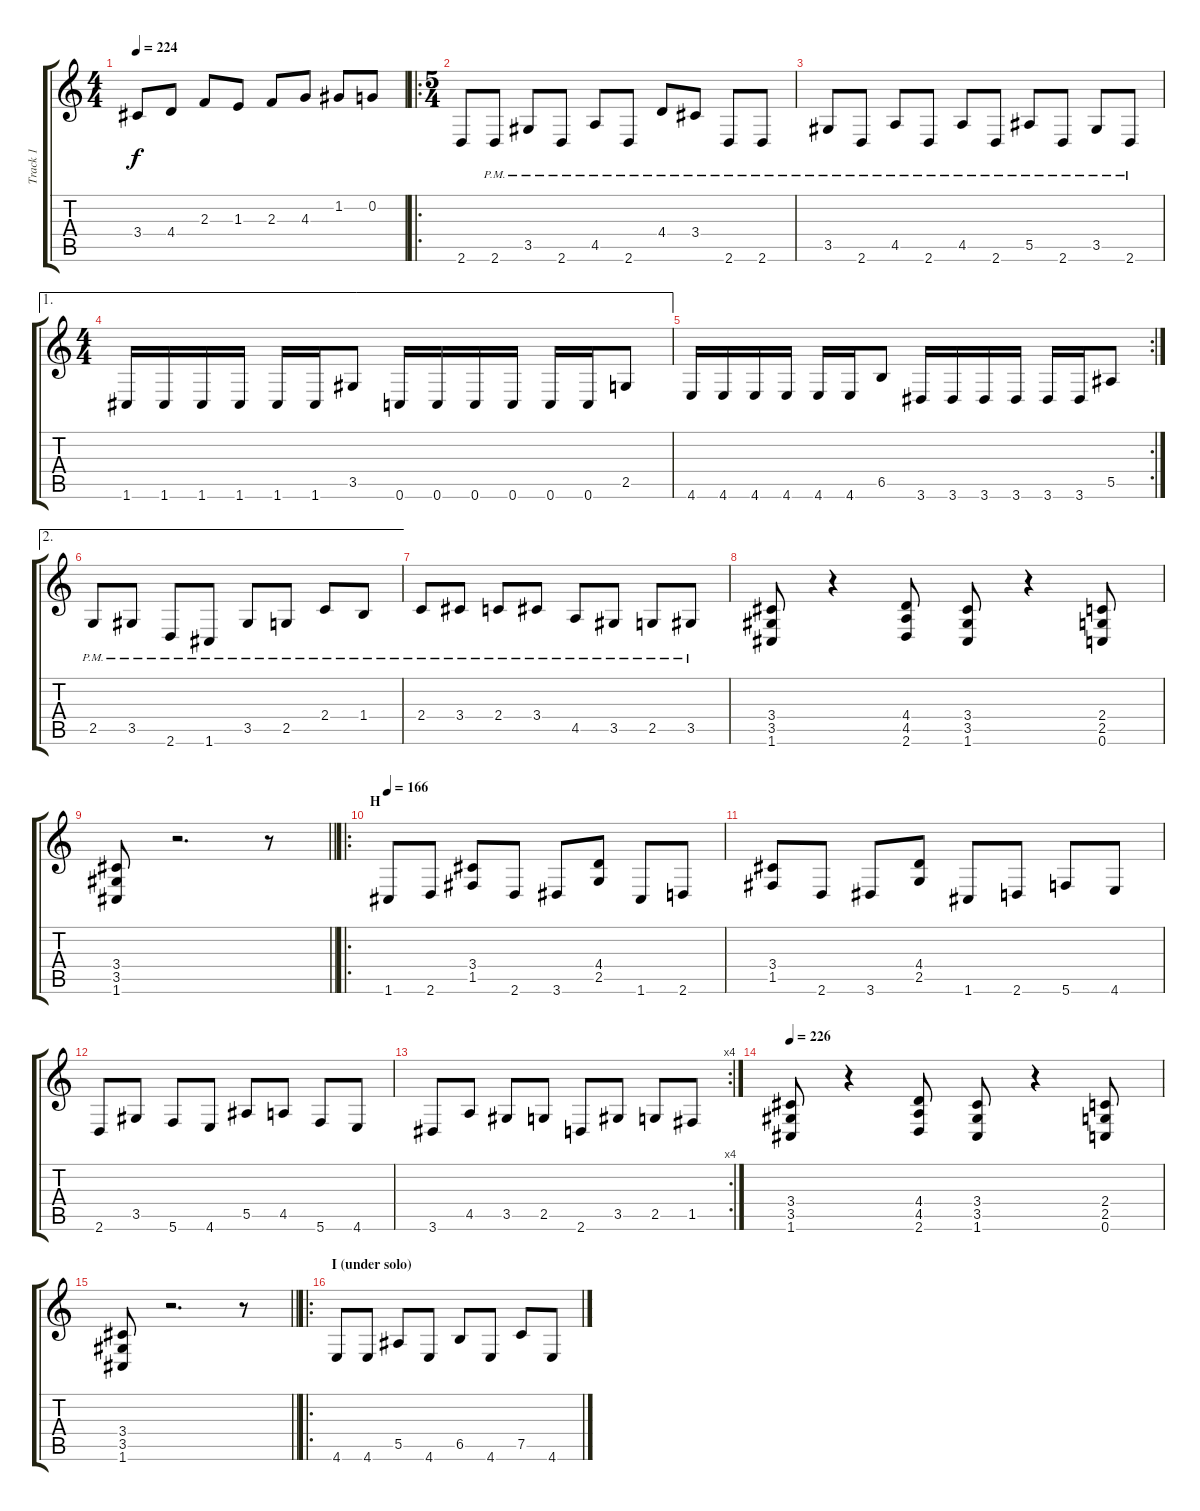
\track ("Track 1" "Track 1") {instrument distortionguitar}
\staff {score tabs}
\tuning (C4 G3 Eb3 Bb2 F2 C2) {hide}
\ts (4 4)
\tempo 224
\clef g2
\ks c
3.4.8{dy f} 4.4.8 2.3.8 1.3.8 2.3.8 4.3.8 1.2.8 0.2.8 |
\ro
\ts (5 4)
2.6.8 2.6{pm}.8 3.5{pm}.8 2.6{pm}.8 4.5{pm}.8 2.6{pm}.8 4.4{pm}.8 3.4{pm}.8 2.6{pm}.8 2.6{pm}.8 |
3.5{pm}.8 2.6{pm}.8 4.5{pm}.8 2.6{pm}.8 4.5{pm}.8 2.6{pm}.8 5.5{pm}.8 2.6{pm}.8 3.5{pm}.8 2.6{pm}.8 |
\ae 1
\ts (4 4)
1.6.16 1.6.16 1.6.16 1.6.16 1.6.16 1.6.16 3.5.8 0.6.16 0.6.16 0.6.16 0.6.16 0.6.16 0.6.16 2.5.8 |
\rc 2
4.6.16 4.6.16 4.6.16 4.6.16 4.6.16 4.6.16 6.5.8 3.6.16 3.6.16 3.6.16 3.6.16 3.6.16 3.6.16 5.5.8 |
\ae 2
2.5{pm}.8 3.5{pm}.8 2.6{pm}.8 1.6{pm}.8 3.5{pm}.8 2.5{pm}.8 2.4{pm}.8 1.4{pm}.8 |
2.4{pm}.8 3.4{pm}.8 2.4{pm}.8 3.4{pm}.8 4.5{pm}.8 3.5{pm}.8 2.5{pm}.8 3.5{pm}.8 |
(3.4 3.5 1.6).8 r.4 (4.4 4.5 2.6).8 (3.4 3.5 1.6).8 r.4 (2.4 2.5 0.6).8 |
\barLineRight lightlight
(3.4 3.5 1.6).8 r.2{d} r.8 |
\ro
\section ("" "H")
\tempo 166
1.6.8 2.6.8 (3.4 1.5).8 2.6.8 3.6.8 (4.4 2.5).8 1.6.8 2.6.8 |
(3.4 1.5).8 2.6.8 3.6.8 (4.4 2.5).8 1.6.8 2.6.8 5.6.8 4.6.8 |
2.6.8 3.5.8 5.6.8 4.6.8 5.5.8 4.5.8 5.6.8 4.6.8 |
\rc 4
3.6.8 4.5.8 3.5.8 2.5.8 2.6.8 3.5.8 2.5.8 1.5.8 |
\tempo 226
(3.4 3.5 1.6).8 r.4 (4.4 4.5 2.6).8 (3.4 3.5 1.6).8 r.4 (2.4 2.5 0.6).8 |
\barLineRight lightlight
(3.4 3.5 1.6).8 r.2{d} r.8 |
\ro
\section ("" "I (under solo)")
4.6.8 4.6.8 5.5.8 4.6.8 6.5.8 4.6.8 7.5.8 4.6.8
